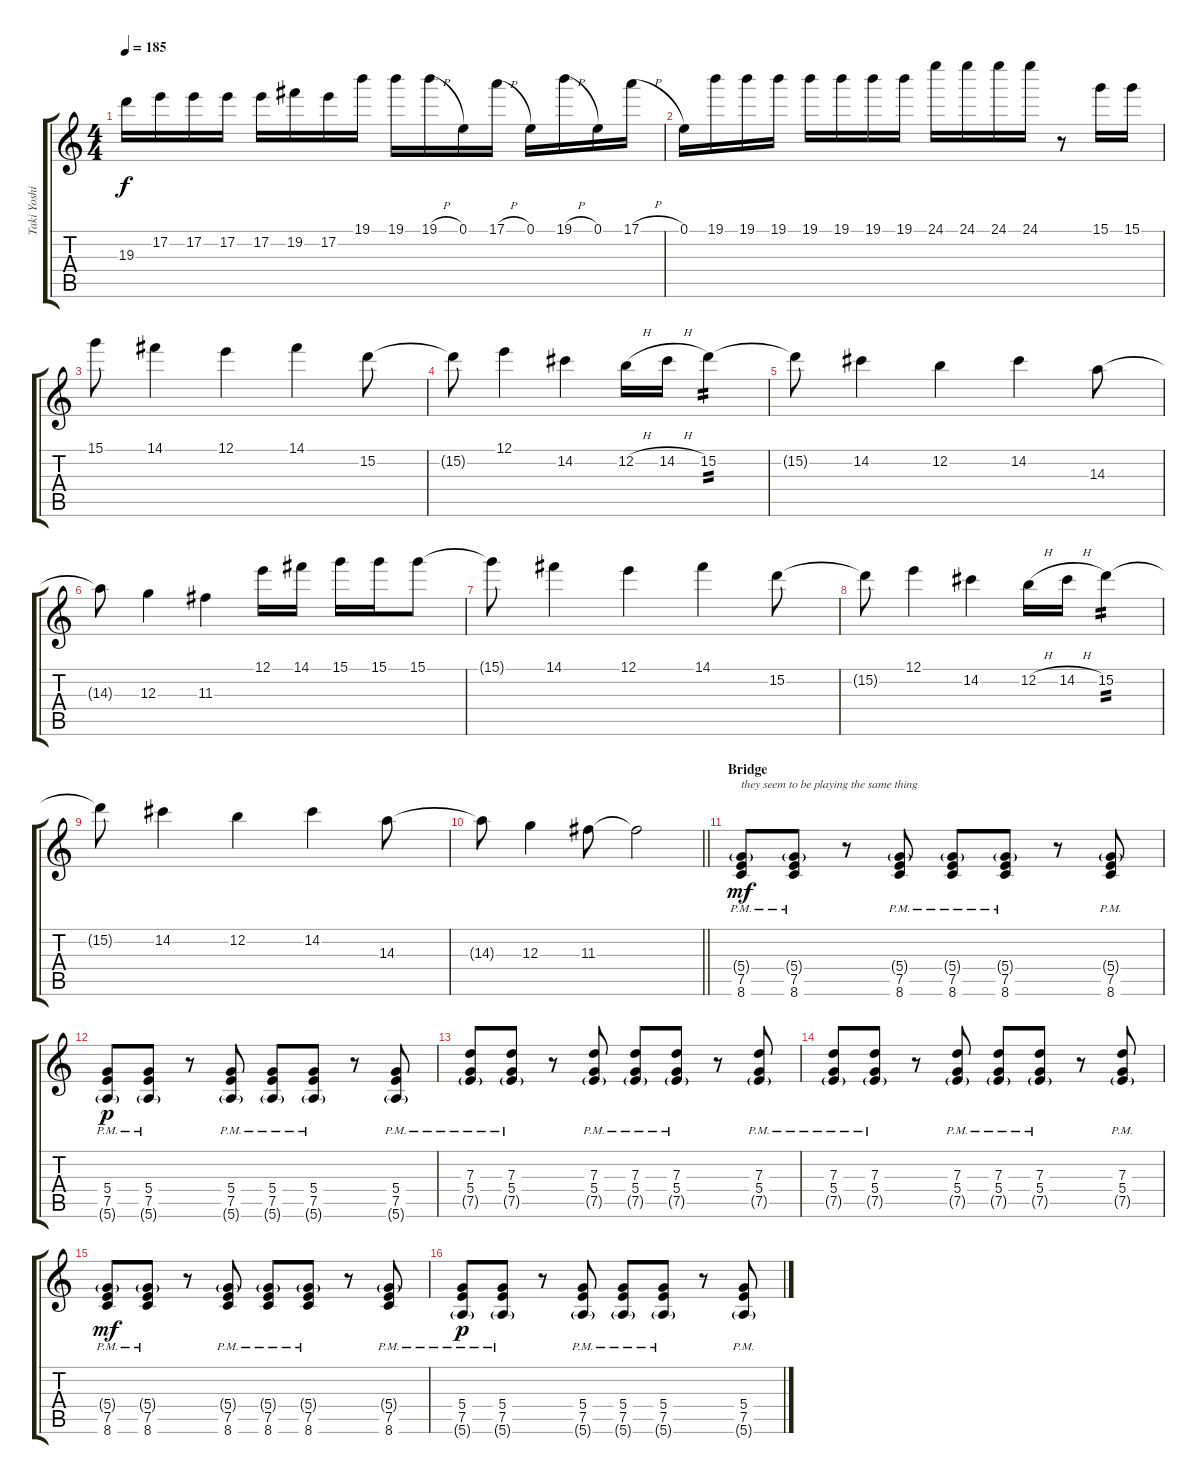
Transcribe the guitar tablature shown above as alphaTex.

\track ("Taki Yoshimitsu" "Taki Yoshi") {instrument distortionguitar}
\staff {score tabs}
\tuning (E4 B3 G3 D3 A2 E2) {hide}
\ts (4 4)
\tempo 185
\clef g2
\ks c
19.3.16{dy f} 17.2.16 17.2.16 17.2.16 17.2.16 19.2.16 17.2.16 19.1.16 19.1.16 19.1{h}.16 0.1.16 17.1{h}.16 0.1.16 19.1{h}.16 0.1.16 17.1{h}.16 |
0.1.16 19.1.16 19.1.16 19.1.16 19.1.16 19.1.16 19.1.16 19.1.16 24.1.16 24.1.16 24.1.16 24.1.16 r.8 15.1.16 15.1.16 |
15.1.8 14.1.4 12.1.4 14.1.4 15.2.8 |
15.2{t}.8 12.1.4 14.2.4 12.2{h}.16 14.2{h}.16 15.2.4{tp 2} |
15.2{t}.8 14.2.4 12.2.4 14.2.4 14.3.8 |
14.3{t}.8 12.3.4 11.3.4 12.1.16 14.1.16 15.1.16 15.1.16 15.1.8 |
15.1{t}.8 14.1.4 12.1.4 14.1.4 15.2.8 |
15.2{t}.8 12.1.4 14.2.4 12.2{h}.16 14.2{h}.16 15.2.4{tp 2} |
15.2{t}.8 14.2.4 12.2.4 14.2.4 14.3.8 |
\barLineRight lightlight
14.3{t}.8 12.3.4 11.3.8 11.3{t}.2 |
\section ("" "Bridge")
(5.4{g pm} 7.5{pm} 8.6{pm}).8{txt "they seem to be playing the same thing" dy mf balance 16 instrument electricguitarclean} (5.4{g pm} 7.5{pm} 8.6{pm}).8 r.8 (5.4{g pm} 7.5{pm} 8.6{pm}).8 (5.4{g pm} 7.5{pm} 8.6{pm}).8 (5.4{g pm} 7.5{pm} 8.6{pm}).8 r.8 (5.4{g pm} 7.5{pm} 8.6{pm}).8 |
(5.4{pm} 7.5{pm} 5.6{g pm}).8{dy p} (5.4{pm} 7.5{pm} 5.6{g pm}).8 r.8 (5.4{pm} 7.5{pm} 5.6{g pm}).8 (5.4{pm} 7.5{pm} 5.6{g pm}).8 (5.4{pm} 7.5{pm} 5.6{g pm}).8 r.8 (5.4{pm} 7.5{pm} 5.6{g pm}).8 |
(7.3{pm} 5.4{pm} 7.5{g pm}).8 (7.3{pm} 5.4{pm} 7.5{g pm}).8 r.8 (7.3{pm} 5.4{pm} 7.5{g pm}).8 (7.3{pm} 5.4{pm} 7.5{g pm}).8 (7.3{pm} 5.4{pm} 7.5{g pm}).8 r.8 (7.3{pm} 5.4{pm} 7.5{g pm}).8 |
(7.3{pm} 5.4{pm} 7.5{g pm}).8 (7.3{pm} 5.4{pm} 7.5{g pm}).8 r.8 (7.3{pm} 5.4{pm} 7.5{g pm}).8 (7.3{pm} 5.4{pm} 7.5{g pm}).8 (7.3{pm} 5.4{pm} 7.5{g pm}).8 r.8 (7.3{pm} 5.4{pm} 7.5{g pm}).8 |
(5.4{g pm} 7.5{pm} 8.6{pm}).8{dy mf} (5.4{g pm} 7.5{pm} 8.6{pm}).8 r.8 (5.4{g pm} 7.5{pm} 8.6{pm}).8 (5.4{g pm} 7.5{pm} 8.6{pm}).8 (5.4{g pm} 7.5{pm} 8.6{pm}).8 r.8 (5.4{g pm} 7.5{pm} 8.6{pm}).8 |
(5.4{pm} 7.5{pm} 5.6{g pm}).8{dy p} (5.4{pm} 7.5{pm} 5.6{g pm}).8 r.8 (5.4{pm} 7.5{pm} 5.6{g pm}).8 (5.4{pm} 7.5{pm} 5.6{g pm}).8 (5.4{pm} 7.5{pm} 5.6{g pm}).8 r.8 (5.4{pm} 7.5{pm} 5.6{g pm}).8
